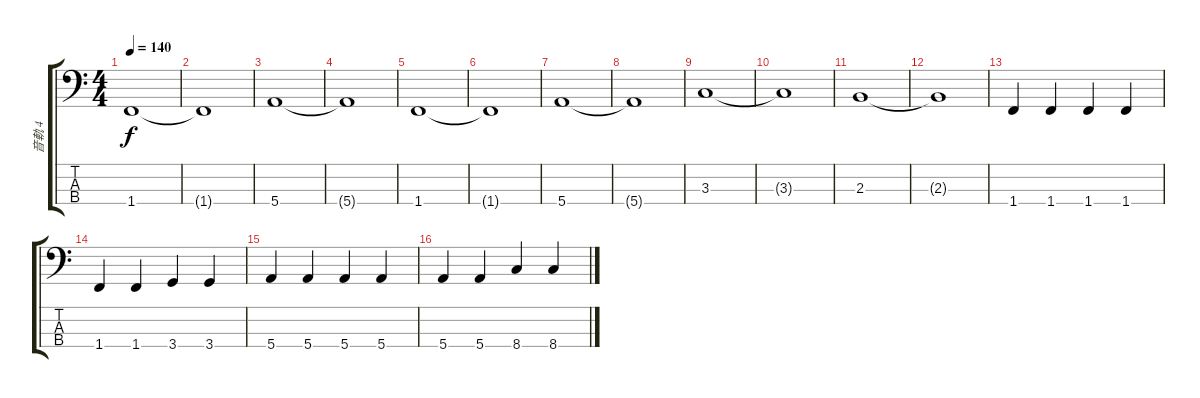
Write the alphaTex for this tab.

\track ("音軌 4" "音軌 4") {instrument electricbassfinger}
\staff {score tabs}
\tuning (G2 D2 A1 E1) {hide}
\ts (4 4)
\tempo 140
\clef f4
\ks c
1.4.1{dy f} |
1.4{t}.1 |
5.4.1 |
5.4{t}.1 |
1.4.1 |
1.4{t}.1 |
5.4.1 |
5.4{t}.1 |
3.3.1 |
3.3{t}.1 |
2.3.1 |
2.3{t}.1 |
1.4.4 1.4.4 1.4.4 1.4.4 |
1.4.4 1.4.4 3.4.4 3.4.4 |
5.4.4 5.4.4 5.4.4 5.4.4 |
5.4.4 5.4.4 8.4.4 8.4.4
